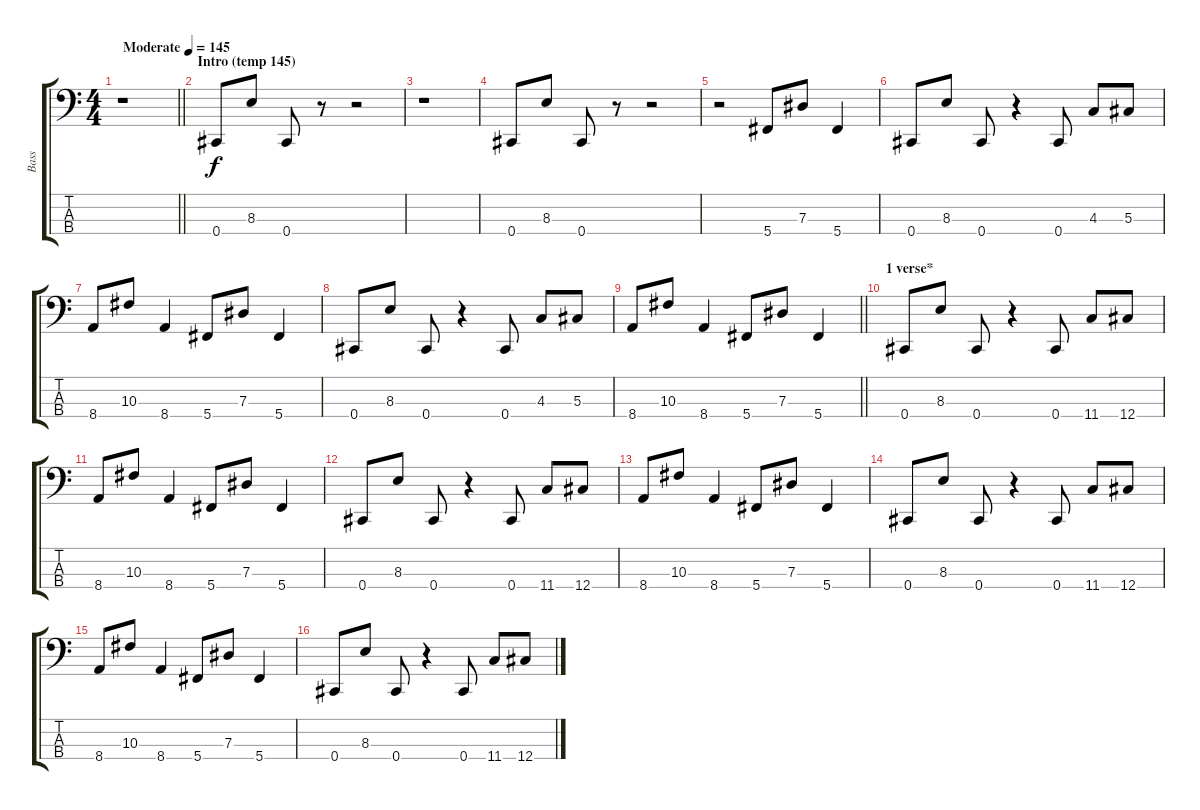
\track ("Bass" "Bass") {instrument electricbasspick}
\staff {score tabs}
\tuning (Gb2 Db2 Ab1 Db1) {hide}
\ts (4 4)
\tempo (145 "Moderate")
\clef f4
\barLineRight lightlight
\ks c
r.1{dy f instrument electricbasspick} |
\section ("" "Intro (temp 145)")
0.4.8 8.3.8 0.4.8 r.8 r.2 |
r.1 |
0.4.8 8.3.8 0.4.8 r.8 r.2 |
r.2 5.4.8 7.3.8 5.4.4 |
0.4.8 8.3.8 0.4.8 r.4 0.4.8 4.3.8 5.3.8 |
8.4.8 10.3.8 8.4.4 5.4.8 7.3.8 5.4.4 |
0.4.8 8.3.8 0.4.8 r.4 0.4.8 4.3.8 5.3.8 |
\barLineRight lightlight
8.4.8 10.3.8 8.4.4 5.4.8 7.3.8 5.4.4 |
\section ("" "1 verse*")
0.4.8 8.3.8 0.4.8 r.4 0.4.8 11.4.8 12.4.8 |
8.4.8 10.3.8 8.4.4 5.4.8 7.3.8 5.4.4 |
0.4.8 8.3.8 0.4.8 r.4 0.4.8 11.4.8 12.4.8 |
8.4.8 10.3.8 8.4.4 5.4.8 7.3.8 5.4.4 |
0.4.8 8.3.8 0.4.8 r.4 0.4.8 11.4.8 12.4.8 |
8.4.8 10.3.8 8.4.4 5.4.8 7.3.8 5.4.4 |
0.4.8 8.3.8 0.4.8 r.4 0.4.8 11.4.8 12.4.8
